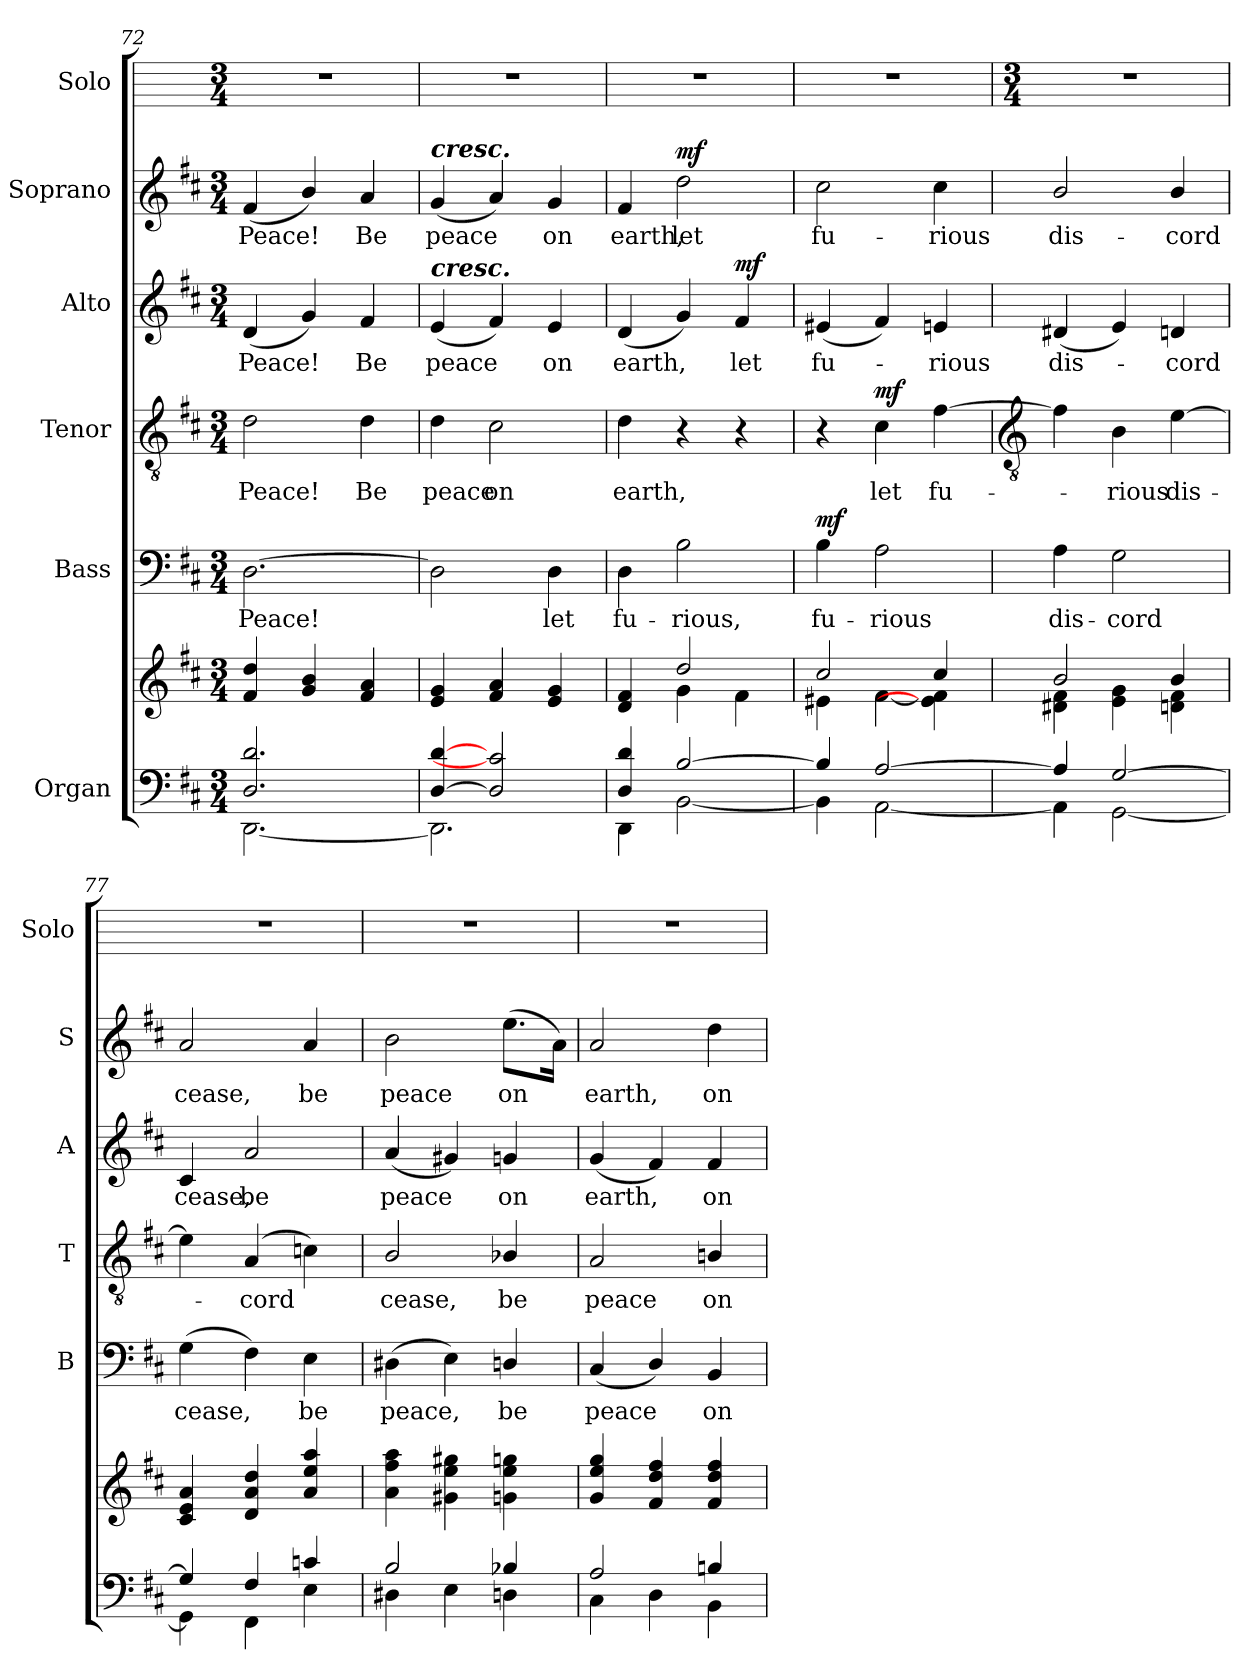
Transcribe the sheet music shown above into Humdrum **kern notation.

**kern	**kern	**kern	**text	**dynam	**kern	**text	**dynam	**kern	**text	**dynam	**kern	**text	**dynam	**kern
*part6	*part6	*part5	*part5	*part5	*part4	*part4	*part4	*part3	*part3	*part3	*part2	*part2	*part2	*part1
*staff7	*staff6	*staff5	*staff5	*staff5	*staff4	*staff4	*staff4	*staff3	*staff3	*staff3	*staff2	*staff2	*staff2	*staff1
*I"Organ	*	*I"Bass	*	*	*I"Tenor	*	*	*I"Alto	*	*	*I"Soprano	*	*	*I"Solo
*	*	*I'B	*	*	*I'T	*	*	*I'A	*	*	*I'S	*	*	*I'Solo
*clefF4	*clefG2	*clefF4	*	*	*clefGv2	*	*	*clefG2	*	*	*clefG2	*	*	*
*k[f#c#]	*k[f#c#]	*k[f#c#]	*	*	*k[f#c#]	*	*	*k[f#c#]	*	*	*k[f#c#]	*	*	*
*D:	*D:	*D:	*	*	*D:	*	*	*D:	*	*	*D:	*	*	*
*M3/4	*M3/4	*M3/4	*	*	*M3/4	*	*	*M3/4	*	*	*M3/4	*	*	*M3/4
=72	=72	=72	=72	=72	=72	=72	=72	=72	=72	=72	=72	=72	=72	=72
*^	*^	*	*	*	*	*	*	*	*	*	*	*	*	*
!	!	!	!	!	!LO:LY:b	!	!	!LO:LY:b	!	!	!LO:LY:b	!	!	!LO:LY:b	!	!
2.D/ 2.d/	[2.DD\	4f# 4dd	2.ryy	[2.D	Peace!	.	2d	Peace!	.	(<4d	Peace!	.	(<4f#	Peace!	.	2.r
.	.	4g 4b	.	.	.	.	.	.	.	4g/)	.	.	4b/)	.	.	.
!	!	!	!	!	!	!	!	!LO:LY:b	!	!	!LO:LY:b	!	!	!LO:LY:b	!	!
.	.	4f# 4a	.	.	.	.	4d	Be	.	4f#	Be	.	4a	Be	.	.
=73	=73	=73	=73	=73	=73	=73	=73	=73	=73	=73	=73	=73	=73	=73	=73	=73
!	!	!	!	!	!	!	!	!	!	!	!	!	!LO:TX:a:Bi:t=cresc.	!	!	!
!	!	!	!	!	!	!	!	!	!	!LO:TX:a:Bi:t=cresc.	!	!	!	!	!	!
!	!	!	!	!	!	!	!	!LO:LY:b	!	!	!LO:LY:b	!	!	!LO:LY:b	!	!
[4D/ [4d/	2.DD\]	4e 4g	2.ryy	2D]	.	.	4d	peace	.	(<4e	peace	.	(<4g	peace	.	2.r
!	!	!	!	!	!	!	!	!LO:LY:b	!	!	!	!	!	!	!	!
2D/] 2c#/]	.	4f# 4a	.	.	.	.	2c#	on	.	4f#)	.	.	4a)	.	.	.
!	!	!	!	!	!LO:LY:b	!	!	!	!	!	!LO:LY:b	!	!	!LO:LY:b	!	!
.	.	4e 4g	.	4D	let	.	.	.	.	4e	on	.	4g	on	.	.
=74	=74	=74	=74	=74	=74	=74	=74	=74	=74	=74	=74	=74	=74	=74	=74	=74
!	!	!	!	!	!LO:LY:b	!	!	!LO:LY:b	!	!	!LO:LY:b	!	!	!LO:LY:b	!	!
4D/ 4d/	4DD\	4d 4f#	4ryy	4D	fu-	.	4d	earth,	.	(<4d	earth,	.	4f#	earth,	.	2.r
!	!	!	!	!	!LO:LY:b	!	!	!	!	!	!	!	!	!LO:LY:b	!LO:DY:b	!
[2B/	[2BB\	2dd/	4g\	2B	-rious,	.	4r	.	.	4g)	.	.	2dd	let	mf	.
!	!	!	!	!	!	!	!	!	!	!	!LO:LY:b	!LO:DY:b	!	!	!	!
.	.	.	4f#\	.	.	.	4r	.	.	4f#	let	mf	.	.	.	.
=75	=75	=75	=75	=75	=75	=75	=75	=75	=75	=75	=75	=75	=75	=75	=75	=75
!	!	!	!	!	!LO:LY:b	!LO:DY:b	!	!	!	!	!LO:LY:b	!	!	!LO:LY:b	!	!
4B/]	4BB\]	2cc#/	4e#X\	4B	fu-	mf	4r	.	.	(<4e#X	fu-	.	2cc#	fu-	.	2.r
!	!	!	!	!	!LO:LY:b	!	!	!LO:LY:b	!LO:DY:b	!	!	!	!	!	!	!
[2A/	[2AA\	.	[4f#\	2A	-rious	.	4c#	let	mf	4f#)	.	.	.	.	.	.
!	!	!	!	!	!	!	!	!LO:LY:b	!	!	!LO:LY:b	!	!	!LO:LY:b	!	!
.	.	4cc#/	4e\] 4f#\]	.	.	.	[4f#	fu-	.	4en	rious	.	4cc#	-rious	.	.
!!LO:LB:g=z
=76	=76	=76	=76	=76	=76	=76	=76	=76	=76	=76	=76	=76	=76	=76	=76	=76
*	*	*	*	*	*	*	*clefGv2	*	*	*	*	*	*	*	*	*
*	*	*	*	*	*	*	*	*	*	*	*	*	*	*	*	*M3/4
!	!	!	!	!	!LO:LY:b	!	!	!	!	!	!LO:LY:b	!	!	!LO:LY:b	!	!
4A/]	4AA\]	2b/	4d#X\ 4f#\	4A	dis-	.	4f#]	.	.	(<4d#X	dis-	.	2b/	dis-	.	2.r
!	!	!	!	!	!LO:LY:b	!	!	!LO:LY:b	!	!	!	!	!	!	!	!
[2G/	[2GG\	.	4e\ 4g\	2G	-cord	.	4B	rious	.	4e)	.	.	.	.	.	.
!	!	!	!	!	!	!	!	!LO:LY:b	!	!	!LO:LY:b	!	!	!LO:LY:b	!	!
.	.	4b/	4dn\ 4f#\	.	.	.	[4e	dis-	.	4dn	cord	.	4b/	-cord	.	.
=77	=77	=77	=77	=77	=77	=77	=77	=77	=77	=77	=77	=77	=77	=77	=77	=77
!	!	!	!	!	!LO:LY:b	!	!	!	!	!	!LO:LY:b	!	!	!LO:LY:b	!	!
4G/]	4GG\]	4c# 4e 4a	2.ryy	(>4G	cease,	.	4e]	.	.	4c#	cease,	.	2a	cease,	.	2.r
!	!	!	!	!	!	!	!	!LO:LY:b	!	!	!LO:LY:b	!	!	!	!	!
4F#/	4FF#\	4d 4a 4dd	.	4F#)	.	.	(<4A	cord	.	2a	be	.	.	.	.	.
!	!	!	!	!	!LO:LY:b	!	!	!	!	!	!	!	!	!LO:LY:b	!	!
4cn/	4E\	4a 4ee 4aa	.	4E	be	.	4cn)	.	.	.	.	.	4a	be	.	.
=78	=78	=78	=78	=78	=78	=78	=78	=78	=78	=78	=78	=78	=78	=78	=78	=78
!	!	!	!	!	!LO:LY:b	!	!	!LO:LY:b	!	!	!LO:LY:b	!	!	!LO:LY:b	!	!
2B/	4D#X\	4a 4ff# 4aa	2ryy	(>4D#X	peace,	.	2B/	cease,	.	(<4a	peace	.	2b	peace	.	2.r
.	4E\	4g#X 4ee 4gg#X	.	4E)	.	.	.	.	.	4g#X)	.	.	.	.	.	.
!	!	!	!	!	!LO:LY:b	!	!	!LO:LY:b	!	!	!LO:LY:b	!	!	!LO:LY:b	!	!
4B-X/	4Dn\	4gn 4ee 4ggn	8.ryy	4Dn/	be	.	4B-X/	be	.	4gn	on	.	(8.eeL	on	.	.
.	.	.	16ryy	.	.	.	.	.	.	.	.	.	16aJ)	.	.	.
=79	=79	=79	=79	=79	=79	=79	=79	=79	=79	=79	=79	=79	=79	=79	=79	=79
!	!	!	!	!	!LO:LY:b	!	!	!LO:LY:b	!	!	!LO:LY:b	!	!	!LO:LY:b	!	!
2A/	4C#\	4g 4ee 4gg	2.ryy	(<4C#	peace	.	2A	peace	.	(<4g	earth,	.	2a	earth,	.	2.r
.	4D\	4f# 4dd 4ff#	.	4D/)	.	.	.	.	.	4f#)	.	.	.	.	.	.
!	!	!	!	!	!LO:LY:b	!	!	!LO:LY:b	!	!	!LO:LY:b	!	!	!LO:LY:b	!	!
4Bn/	4BB\	4f# 4dd 4ff#	.	4BB	on	.	4Bn/	on	.	4f#	on	.	4dd	on	.	.
*v	*v	*	*	*	*	*	*	*	*	*	*	*	*	*	*	*
*	*v	*v	*	*	*	*	*	*	*	*	*	*	*	*	*
=	=	=	=	=	=	=	=	=	=	=	=	=	=	=
*-	*-	*-	*-	*-	*-	*-	*-	*-	*-	*-	*-	*-	*-	*-
